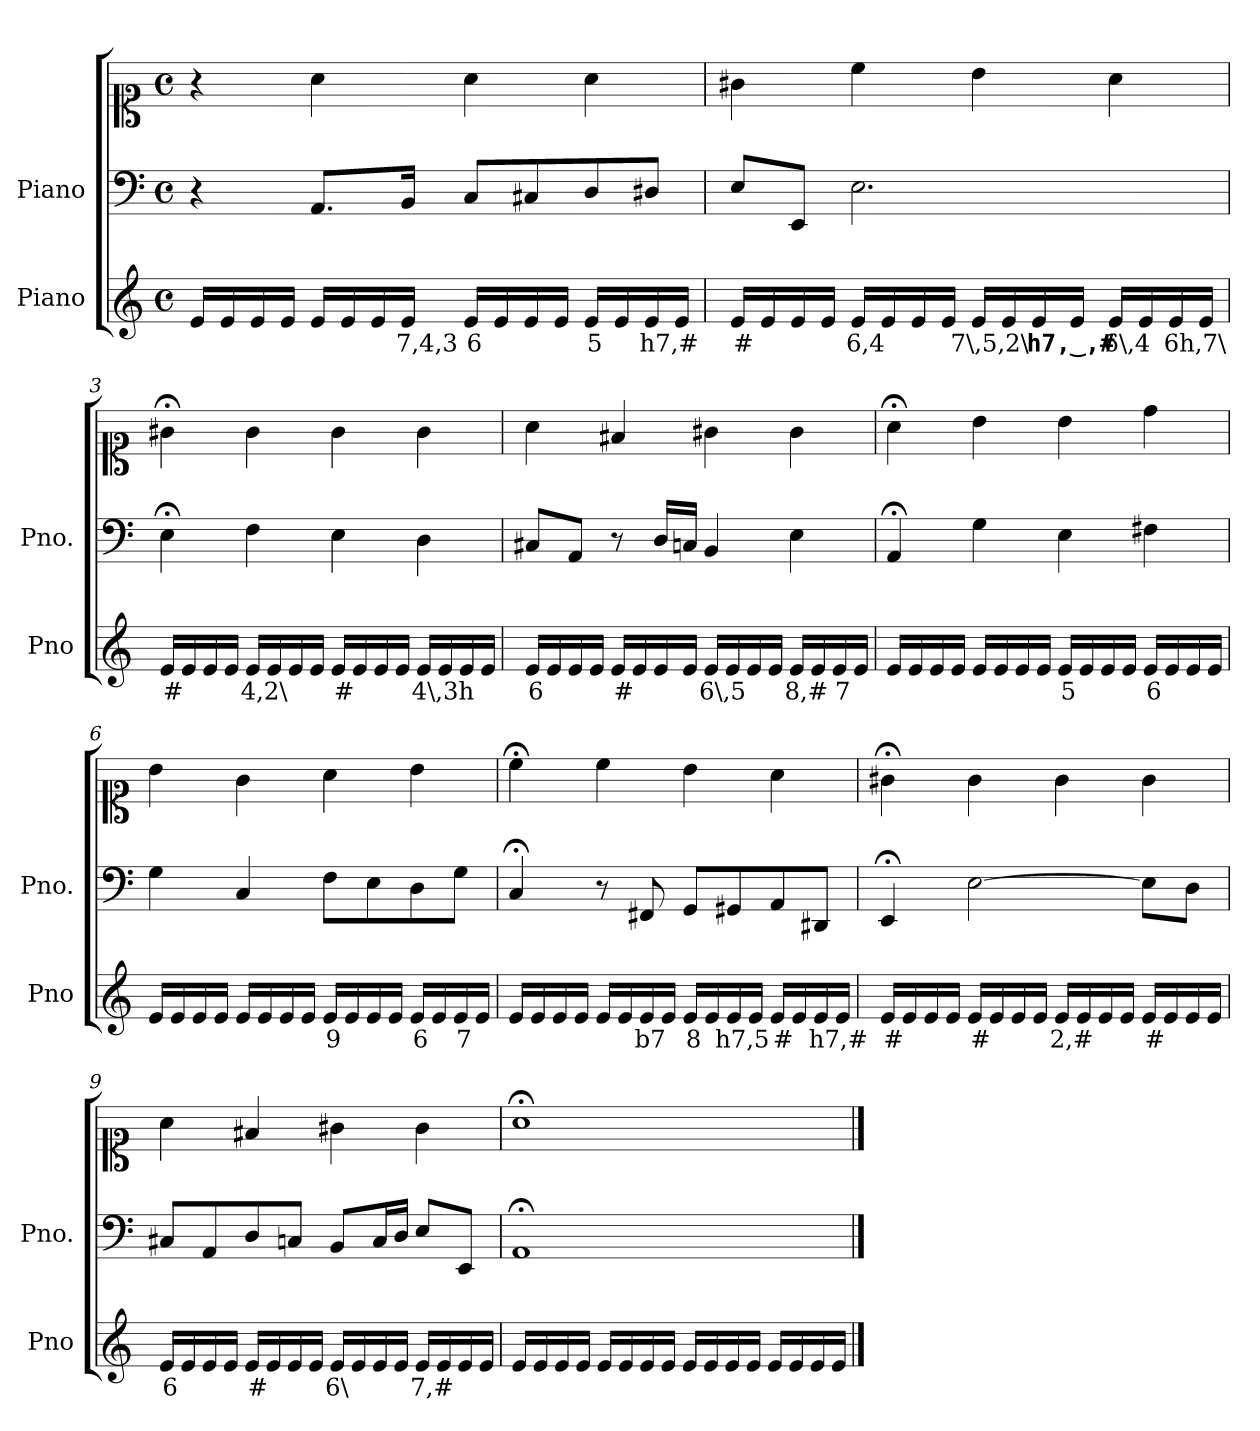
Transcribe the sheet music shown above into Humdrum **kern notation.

**kern	**text	**kern	**kern
*part2	*part2	*part1	*part1
*staff3	*staff3	*staff2	*staff1
*I"Piano	*	*I"Piano	*
*I'Pno	*	*I'Pno.	*
*clefG2	*	*clefF4	*clefC1
*k[]	*	*k[]	*k[]
*M4/4	*	*M4/4	*M4/4
*met(c)	*	*met(c)	*met(c)
=1	=1	=1	=1
16e/LL	.	4r	4r
16e/	.	.	.
16e/	.	.	.
16e/JJ	.	.	.
16e/LL	.	8.AA/L	4a\
16e/	.	.	.
16e/	.	.	.
!	!LO:LY:b	!	!
16e/JJ	7,4,3	16BB/Jk	.
!	!LO:LY:b	!	!
16e/LL	6	8C/L	4a\
16e/	.	.	.
!	!LO:LY:b	!	!
16e/	_	8C#X/	.
16e/JJ	.	.	.
!	!LO:LY:b	!	!
16e/LL	5	8D/	4a\
16e/	.	.	.
!	!LO:LY:b	!	!
16e/	h7,#	8D#X/J	.
16e/JJ	.	.	.
=2	=2	=2	=2
!	!LO:LY:b	!	!
16e/LL	#	8E/L	4g#X\
16e/	.	.	.
16e/	.	8EE/J	.
16e/JJ	.	.	.
!	!LO:LY:b	!	!
16e/LL	6,4	2.E\	4cc\
16e/	.	.	.
16e/	.	.	.
16e/JJ	.	.	.
!	!LO:LY:b	!	!
16e/LL	7\,5,2\	.	4b\
16e/	.	.	.
!	!LO:LY:b	!	!
16e/	h7,_,#	.	.
16e/JJ	.	.	.
!	!LO:LY:b	!	!
16e/LL	6\,4	.	4a\
16e/	.	.	.
!	!LO:LY:b	!	!
16e/	6h,7\	.	.
16e/JJ	.	.	.
=3	=3	=3	=3
!	!LO:LY:b	!	!
16e/LL	#	4E;<\	4g#X;<\
16e/	.	.	.
16e/	.	.	.
16e/JJ	.	.	.
!	!LO:LY:b	!	!
16e/LL	4,2\	4F\	4g#\
16e/	.	.	.
16e/	.	.	.
16e/JJ	.	.	.
!	!LO:LY:b	!	!
16e/LL	#	4E\	4g#\
16e/	.	.	.
16e/	.	.	.
16e/JJ	.	.	.
!	!LO:LY:b	!	!
16e/LL	4\,3h	4D\	4g#\
16e/	.	.	.
16e/	.	.	.
16e/JJ	.	.	.
=4	=4	=4	=4
!	!LO:LY:b	!	!
16e/LL	6	8C#X/L	4a\
16e/	.	.	.
16e/	.	8AA/J	.
16e/JJ	.	.	.
!	!LO:LY:b	!	!
16e/LL	#	8r	4f#X/
16e/	.	.	.
!	!LO:LY:b	!	!
16e/	_	16D/LL	.
!	!LO:LY:b	!	!
16e/JJ	_	16Cn/JJ	.
!	!LO:LY:b	!	!
16e/LL	6\,5	4BB/	4g#X\
16e/	.	.	.
16e/	.	.	.
16e/JJ	.	.	.
!	!LO:LY:b	!	!
16e/LL	8,#	4E\	4g#\
16e/	.	.	.
!	!LO:LY:b	!	!
16e/	7	.	.
16e/JJ	.	.	.
=5	=5	=5	=5
16e/LL	.	4AA;</	4a;<\
16e/	.	.	.
16e/	.	.	.
16e/JJ	.	.	.
16e/LL	.	4G\	4b\
16e/	.	.	.
16e/	.	.	.
16e/JJ	.	.	.
!	!LO:LY:b	!	!
16e/LL	5	4E\	4b\
16e/	.	.	.
16e/	.	.	.
16e/JJ	.	.	.
!	!LO:LY:b	!	!
16e/LL	6	4F#X\	4dd\
16e/	.	.	.
16e/	.	.	.
16e/JJ	.	.	.
=6	=6	=6	=6
16e/LL	.	4G\	4b\
16e/	.	.	.
16e/	.	.	.
16e/JJ	.	.	.
16e/LL	.	4C/	4g\
16e/	.	.	.
16e/	.	.	.
16e/JJ	.	.	.
!	!LO:LY:b	!	!
16e/LL	9	8F\L	4a\
16e/	.	.	.
16e/	.	8E\	.
16e/JJ	.	.	.
!	!LO:LY:b	!	!
16e/LL	6	8D\	4b\
16e/	.	.	.
!	!LO:LY:b	!	!
16e/	7	8G\J	.
16e/JJ	.	.	.
=7	=7	=7	=7
16e/LL	.	4C;</	4cc;<\
16e/	.	.	.
16e/	.	.	.
16e/JJ	.	.	.
16e/LL	.	8r	4cc\
16e/	.	.	.
!	!LO:LY:b	!	!
16e/	b7	8FF#X/	.
16e/JJ	.	.	.
!	!LO:LY:b	!	!
16e/LL	8	8GG/L	4b\
16e/	.	.	.
!	!LO:LY:b	!	!
16e/	h7,5	8GG#X/	.
16e/JJ	.	.	.
!	!LO:LY:b	!	!
16e/LL	#	8AA/	4a\
16e/	.	.	.
!	!LO:LY:b	!	!
16e/	h7,#	8DD#X/J	.
16e/JJ	.	.	.
=8	=8	=8	=8
!	!LO:LY:b	!	!
16e/LL	#	4EE;</	4g#X;<\
16e/	.	.	.
16e/	.	.	.
16e/JJ	.	.	.
!	!LO:LY:b	!	!
16e/LL	#	[2E\	4g#\
16e/	.	.	.
16e/	.	.	.
16e/JJ	.	.	.
!	!LO:LY:b	!	!
16e/LL	2,#	.	4g#\
16e/	.	.	.
16e/	.	.	.
16e/JJ	.	.	.
!	!LO:LY:b	!	!
16e/LL	#	8E\L]	4g#\
16e/	.	.	.
16e/	.	8D\J	.
16e/JJ	.	.	.
=9	=9	=9	=9
!	!LO:LY:b	!	!
16e/LL	6	8C#X/L	4a\
16e/	.	.	.
16e/	.	8AA/	.
16e/JJ	.	.	.
!	!LO:LY:b	!	!
16e/LL	#	8D/	4f#X/
16e/	.	.	.
16e/	.	8Cn/J	.
16e/JJ	.	.	.
!	!LO:LY:b	!	!
16e/LL	6\	8BB/L	4g#X\
16e/	.	.	.
16e/	.	16C/L	.
16e/JJ	.	16D/JJ	.
!	!LO:LY:b	!	!
16e/LL	7,#	8E/L	4g#\
16e/	.	.	.
16e/	.	8EE/J	.
16e/JJ	.	.	.
=10	=10	=10	=10
16e/LL	.	1AA;<	1a;<
16e/	.	.	.
16e/	.	.	.
16e/JJ	.	.	.
16e/LL	.	.	.
16e/	.	.	.
16e/	.	.	.
16e/JJ	.	.	.
16e/LL	.	.	.
16e/	.	.	.
16e/	.	.	.
16e/JJ	.	.	.
16e/LL	.	.	.
16e/	.	.	.
16e/	.	.	.
16e/JJ	.	.	.
==	==	==	==
*-	*-	*-	*-
